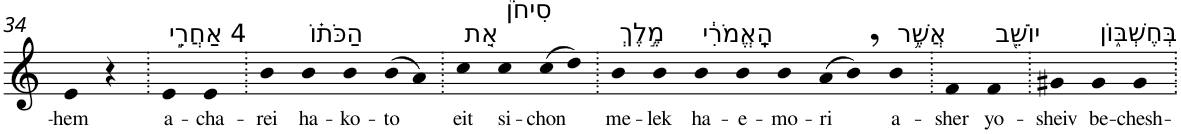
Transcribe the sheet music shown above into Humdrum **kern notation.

**kern	**text
*part1	*part1
*staff1	*staff1
*I"Piano	*
*I'Pno	*
!!LO:PB:g=z
*clefG2	*
*k[]	*
=34	=34
!	!LO:LY:b
4e	-hem
4r	.
=35.	=35.
!LO:TX:a:t=4 אַחֲרֵ֣י	!
!	!LO:LY:b
4e	a-
!	!LO:LY:b
4e	-cha-
=36.	=36.
!	!LO:LY:b
4b	-rei
!LO:TX:a:t=הַכֹּת֗וֹ	!
!	!LO:LY:b
4b	ha-
!	!LO:LY:b
4b	-ko-
!	!LO:LY:b
(8b	-to
8a)	.
=37.	=37.
!LO:TX:a:t=אֵ֚ת	!
!	!LO:LY:b
4cc	eit
!LO:TX:a:t=סִיחֹן֙	!
!	!LO:LY:b
4cc	si-
!	!LO:LY:b
(8cc	-chon
8dd)	.
=38.	=38.
!LO:TX:a:t=מֶ֣לֶךְ	!
!	!LO:LY:b
4b	me-
!	!LO:LY:b
4b	-lek
!LO:TX:a:t=הָֽאֱמֹרִ֔י	!
!	!LO:LY:b
4b	ha-
!	!LO:LY:b
4b	-e-
!	!LO:LY:b
4b	-mo-
!	!LO:LY:b
(8a	-ri
8b,)	.
!LO:TX:a:t=אֲשֶׁ֥ר	!
!	!LO:LY:b
4b	a-
=39.	=39.
!	!LO:LY:b
4f	-sher
!LO:TX:a:t=יוֹשֵׁ֖ב	!
!	!LO:LY:b
4f	yo-
=40.	=40.
!	!LO:LY:b
4g#X	-sheiv
!LO:TX:a:t=בְּחֶשְׁבּ֑וֹן	!
!	!LO:LY:b
4g#	be-
!	!LO:LY:b
4g#	-chesh-
=.	=.
*-	*-
